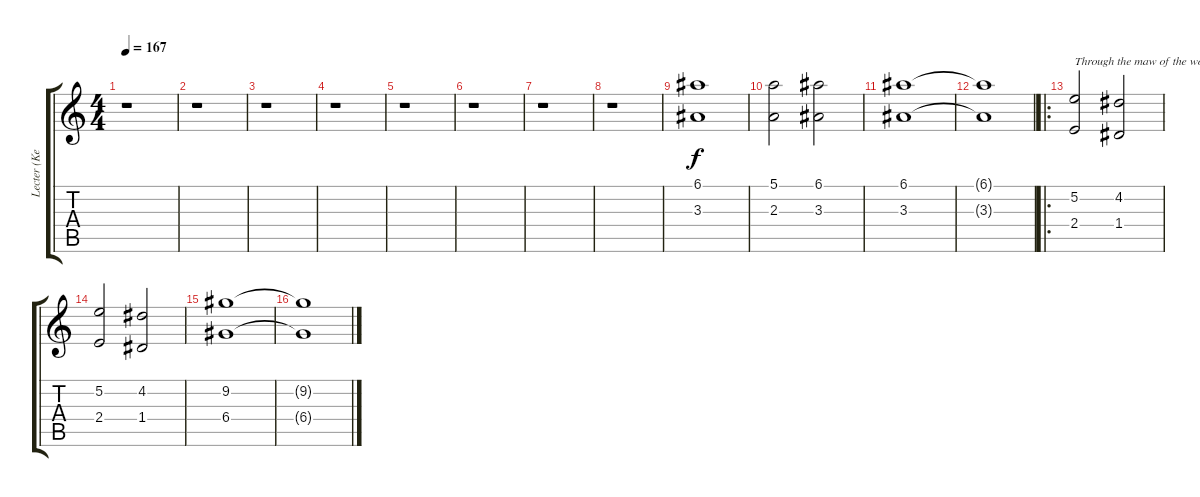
\track ("Lecter (KeybRight)" "Lecter (Ke") {instrument lead6voice}
\staff {score tabs}
\tuning (E5 B4 G4 D4 A3 E3) {hide}
\ts (4 4)
\tempo 167
\clef g2
\ks c
r.1{dy f} |
r.1 |
r.1 |
r.1 |
r.1 |
r.1 |
r.1 |
r.1 |
(6.1 3.3).1 |
(5.1 2.3).2 (6.1 3.3).2 |
(6.1 3.3).1 |
(6.1{t} 3.3{t}).1 |
\ro
(5.2 2.4).2{txt "Through the maw of the woods..."} (4.2 1.4).2 |
(5.2 2.4).2 (4.2 1.4).2 |
(9.2 6.4).1 |
(9.2{t} 6.4{t}).1
